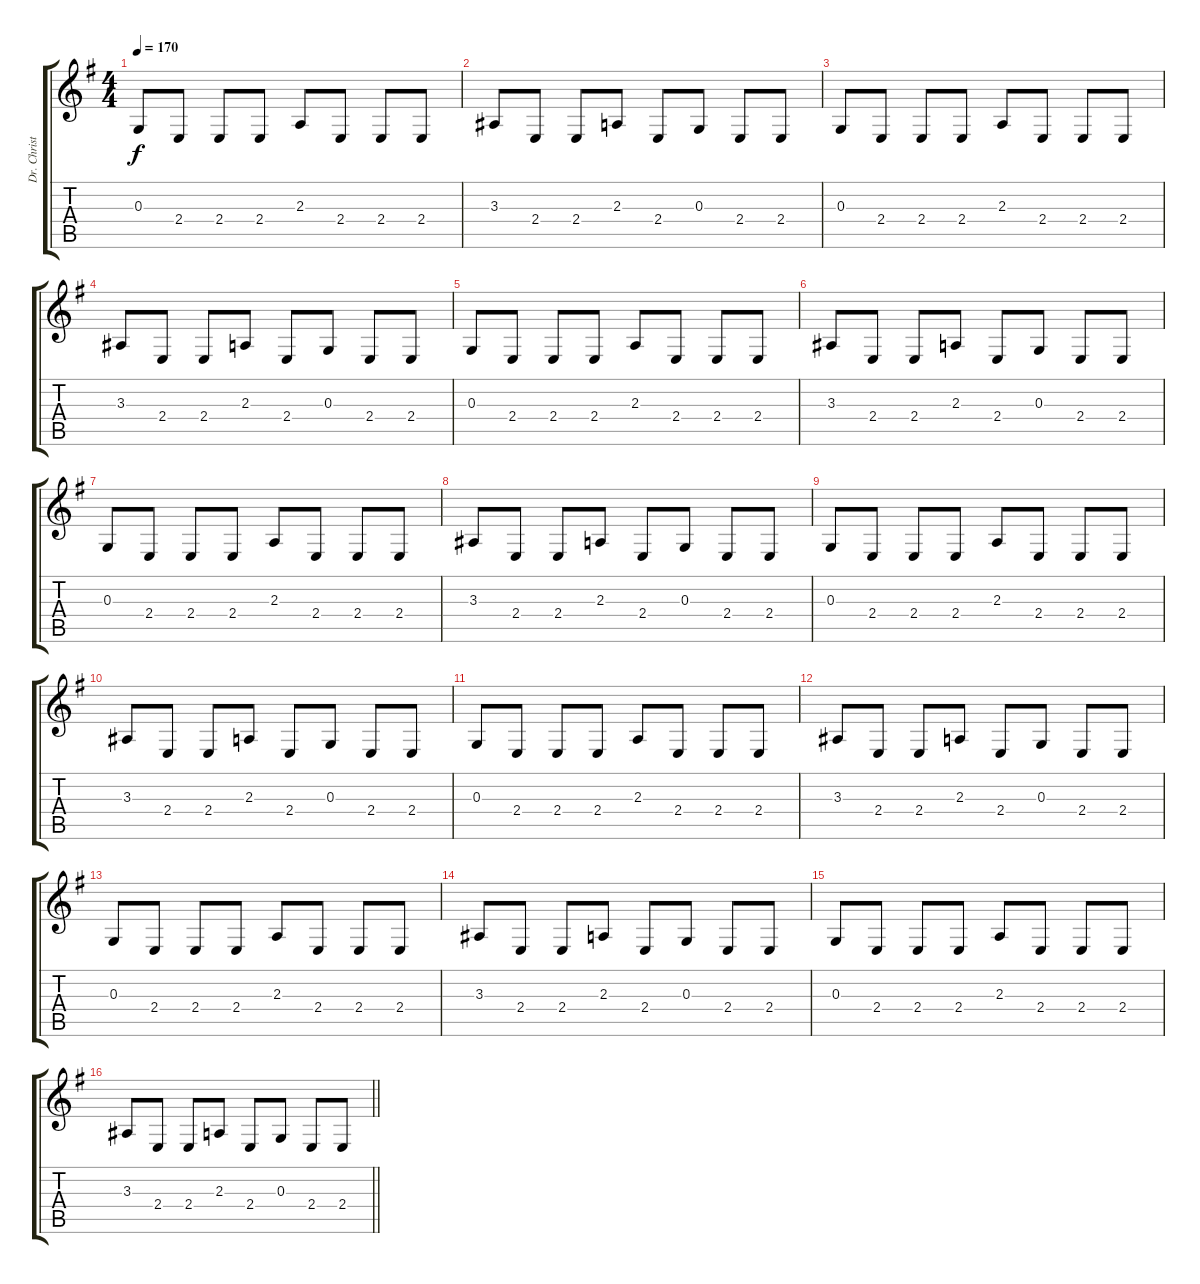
\track ("Dr. Christian Lorenz - Keyboard I" "Dr. Christ") {instrument synthbrass1}
\staff {score tabs}
\tuning (E4 B3 G3 D3 A2 E2) {hide}
\ts (4 4)
\tempo 170
\clef g2
\ks g
0.3.8{dy f} 2.4.8 2.4.8 2.4.8 2.3.8 2.4.8 2.4.8 2.4.8 |
3.3.8 2.4.8 2.4.8 2.3.8 2.4.8 0.3.8 2.4.8 2.4.8 |
0.3.8 2.4.8 2.4.8 2.4.8 2.3.8 2.4.8 2.4.8 2.4.8 |
3.3.8 2.4.8 2.4.8 2.3.8 2.4.8 0.3.8 2.4.8 2.4.8 |
0.3.8 2.4.8 2.4.8 2.4.8 2.3.8 2.4.8 2.4.8 2.4.8 |
3.3.8 2.4.8 2.4.8 2.3.8 2.4.8 0.3.8 2.4.8 2.4.8 |
0.3.8 2.4.8 2.4.8 2.4.8 2.3.8 2.4.8 2.4.8 2.4.8 |
3.3.8 2.4.8 2.4.8 2.3.8 2.4.8 0.3.8 2.4.8 2.4.8 |
0.3.8 2.4.8 2.4.8 2.4.8 2.3.8 2.4.8 2.4.8 2.4.8 |
3.3.8 2.4.8 2.4.8 2.3.8 2.4.8 0.3.8 2.4.8 2.4.8 |
0.3.8 2.4.8 2.4.8 2.4.8 2.3.8 2.4.8 2.4.8 2.4.8 |
3.3.8 2.4.8 2.4.8 2.3.8 2.4.8 0.3.8 2.4.8 2.4.8 |
0.3.8 2.4.8 2.4.8 2.4.8 2.3.8 2.4.8 2.4.8 2.4.8 |
3.3.8 2.4.8 2.4.8 2.3.8 2.4.8 0.3.8 2.4.8 2.4.8 |
0.3.8 2.4.8 2.4.8 2.4.8 2.3.8 2.4.8 2.4.8 2.4.8 |
\barLineRight lightlight
3.3.8 2.4.8 2.4.8 2.3.8 2.4.8 0.3.8 2.4.8 2.4.8
